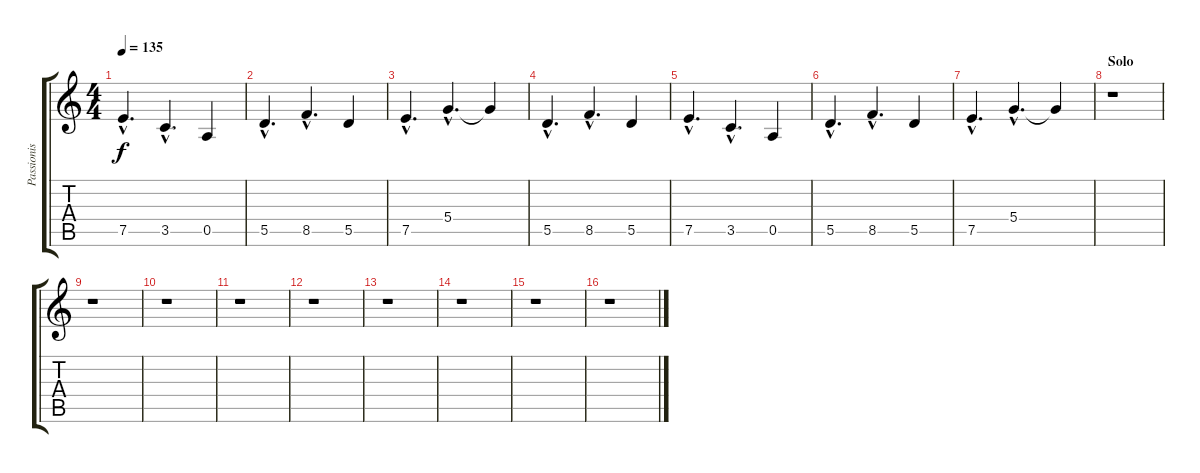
\track ("Passionis Piano" "Passionis ") {instrument brightacousticpiano}
\staff {score tabs}
\tuning (E5 B4 G4 D4 A3 D2) {hide}
\ts (4 4)
\tempo 135
\clef g2
\ks c
7.5{hac}.4{d dy f} 3.5{hac}.4{d} 0.5.4 |
5.5{hac}.4{d} 8.5{hac}.4{d} 5.5.4 |
7.5{hac}.4{d} 5.4{hac}.4{d} 5.4{t}.4 |
5.5{hac}.4{d} 8.5{hac}.4{d} 5.5.4 |
7.5{hac}.4{d} 3.5{hac}.4{d} 0.5.4 |
5.5{hac}.4{d} 8.5{hac}.4{d} 5.5.4 |
7.5{hac}.4{d} 5.4{hac}.4{d} 5.4{t}.4 |
\section ("" "Solo")
r.1 |
r.1 |
r.1 |
r.1 |
r.1 |
r.1 |
r.1 |
r.1 |
r.1
